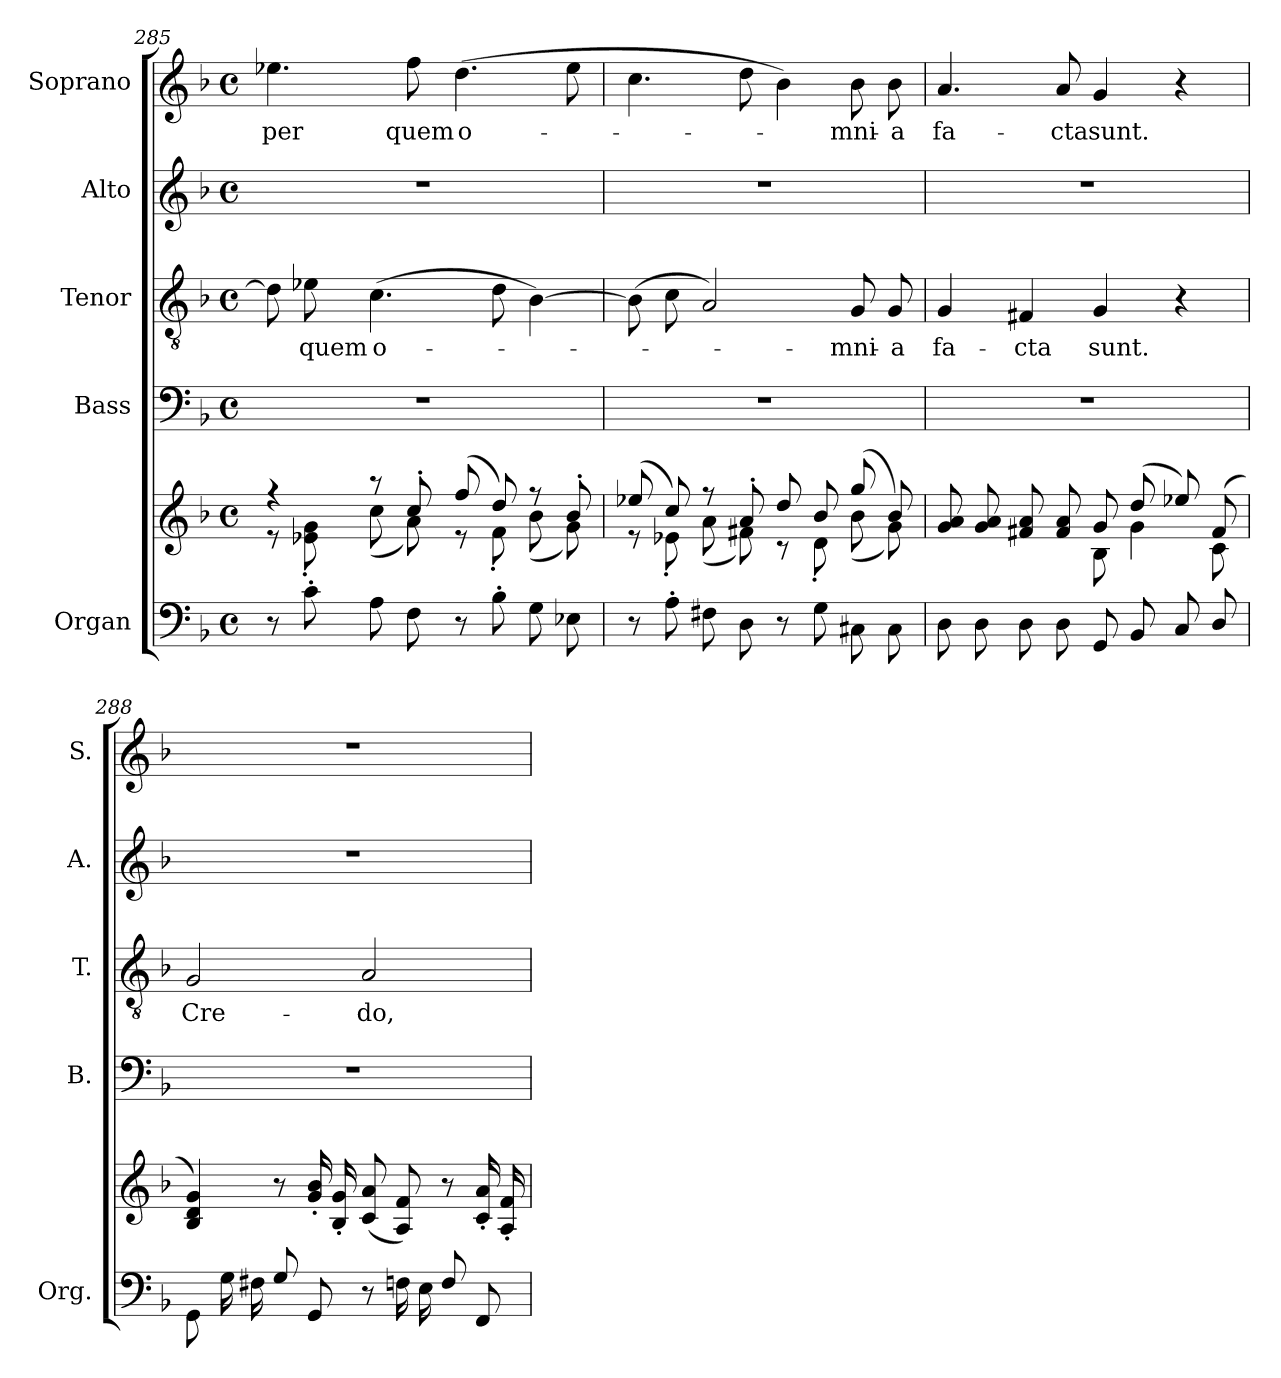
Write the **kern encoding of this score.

**kern	**kern	**kern	**kern	**text	**kern	**kern	**text
*part5	*part5	*part4	*part3	*part3	*part2	*part1	*part1
*staff6	*staff5	*staff4	*staff3	*staff3	*staff2	*staff1	*staff1
*I"Organ	*	*I"Bass	*I"Tenor	*	*I"Alto	*I"Soprano	*
*I'Org.	*	*I'B.	*I'T.	*	*I'A.	*I'S.	*
*clefF4	*clefG2	*clefF4	*clefGv2	*	*clefG2	*clefG2	*
*	*	*	*ITrd7c12	*	*	*	*
*k[b-]	*k[b-]	*k[b-]	*k[b-]	*	*k[b-]	*k[b-]	*
*F:	*F:	*F:	*F:	*	*F:	*F:	*
*M4/4	*M4/4	*M4/4	*M4/4	*	*M4/4	*M4/4	*
*met(c)	*met(c)	*met(c)	*met(c)	*	*met(c)	*met(c)	*
=285	=285	=285	=285	=285	=285	=285	=285
*	*^	*	*	*	*	*	*
!	!	!	!	!	!	!	!	!LO:LY:b:color=#000000
8r	4r	8r	1r	8Di\]	.	1r	4.ee-Xi\	per
!	!	!	!	!	!LO:LY:b:color=#000000	!	!	!
8c'i\	.	8e-Xi\' 8gi'	.	8E-Xi\	quem	.	.	.
!	!	!	!	!	!LO:LY:b:color=#000000	!	!	!
8Ai\	8r	(8cci\	.	(4.Ci\	o-	.	.	.
!	!	!	!	!	!	!	!	!LO:LY:b:color=#000000
8Fi\	8cc'i/	8ai\)	.	.	.	.	8ffi\	quem
!	!	!	!	!	!	!	!	!LO:LY:b:color=#000000
8r	(8ffi/	8r	.	.	.	.	(4.ddi\	o-
8B-'i\	8ddi/)	8f'i\	.	8Di\	.	.	.	.
8Gi\	8r	(8b-i\	.	[4BB-i\)	.	.	.	.
8E-Xi\	8b-'i/	8gi\)	.	.	.	.	8ee-i\	.
=286	=286	=286	=286	=286	=286	=286	=286	=286
8r	(8ee-Xi/	8r	1r	(8BB-i\]	.	1r	4.cci\	.
8A'i\	8cci/)	8e-X'i\	.	8Ci\	.	.	.	.
8F#Xi\	8r	(8ai\	.	2AAi/)	.	.	.	.
8Di\	8a'i/	8f#Xi\)	.	.	.	.	8ddi\	.
8r	8ddi/	8r	.	.	.	.	4b-i\)	.
8Gi\	8b-i/	8d'i\	.	.	.	.	.	.
!	!	!	!	!	!LO:LY:b:color=#000000	!	!	!
!	!	!	!	!	!	!	!	!LO:LY:b:color=#000000
8C#Xi\	(8ggi/	(8b-i\	.	8GGi/	-mni-	.	8b-i\	-mni-
!	!	!	!	!	!LO:LY:b:color=#000000	!	!	!
!	!	!	!	!	!	!	!	!LO:LY:b:color=#000000
8C#i\	8b-i/)	8gi\)	.	8GGi/	-a	.	8b-i\	-a
=287	=287	=287	=287	=287	=287	=287	=287	=287
!	!	!	!	!	!LO:LY:b:color=#000000	!	!	!
!	!	!	!	!	!	!	!	!LO:LY:b:color=#000000
8Di\	8gi/ 8ai	2ryy	1r	4GGi/	fa-	1r	4.ai/	fa-
8Di\	8gi/ 8ai	.	.	.	.	.	.	.
!	!	!	!	!	!LO:LY:b:color=#000000	!	!	!
8Di\	8f#Xi/ 8ai	.	.	4FF#Xi/	-cta	.	.	.
!	!	!	!	!	!	!	!	!LO:LY:b:color=#000000
8Di\	8f#i/ 8ai	.	.	.	.	.	8ai/	-cta
!	!	!	!	!	!LO:LY:b:color=#000000	!	!	!
!	!	!	!	!	!	!	!	!LO:LY:b:color=#000000
8GGi/	8gi/	8B-i\	.	4GGi/	sunt.	.	4gi/	sunt.
8BB-i/	(8ddi/	4gi\	.	.	.	.	.	.
8Ci/	8ee-Xi/)	.	.	4r	.	.	4r	.
8Di/	(8f#i/	8ci\	.	.	.	.	.	.
*	*v	*v	*	*	*	*	*	*
=288	=288	=288	=288	=288	=288	=288	=288
*	*^	*	*	*	*	*	*
!	!	!	!	!	!LO:LY:b:color=#000000	!	!	!
*	*v	*v	*	*	*	*	*	*
8GGi\	4B-i/ 4di 4gi)	1r	2GGi/	Cre-	1r	1r	.
16Gi\	.	.	.	.	.	.	.
16F#Xi\	.	.	.	.	.	.	.
8Gi/	8r	.	.	.	.	.	.
8GGi/	16gi/' 16b-i'	.	.	.	.	.	.
.	16B-i/' 16gi'	.	.	.	.	.	.
!	!	!	!	!LO:LY:b:color=#000000	!	!	!
8r	(8ci/ 8ai	.	2AAi/	-do,	.	.	.
16Fni\	8Ai/ 8fi)	.	.	.	.	.	.
16Ei\	.	.	.	.	.	.	.
8Fi/	8r	.	.	.	.	.	.
8FFi/	16ci/' 16ai'	.	.	.	.	.	.
.	16Ai/' 16fi'	.	.	.	.	.	.
=	=	=	=	=	=	=	=
*-	*-	*-	*-	*-	*-	*-	*-
